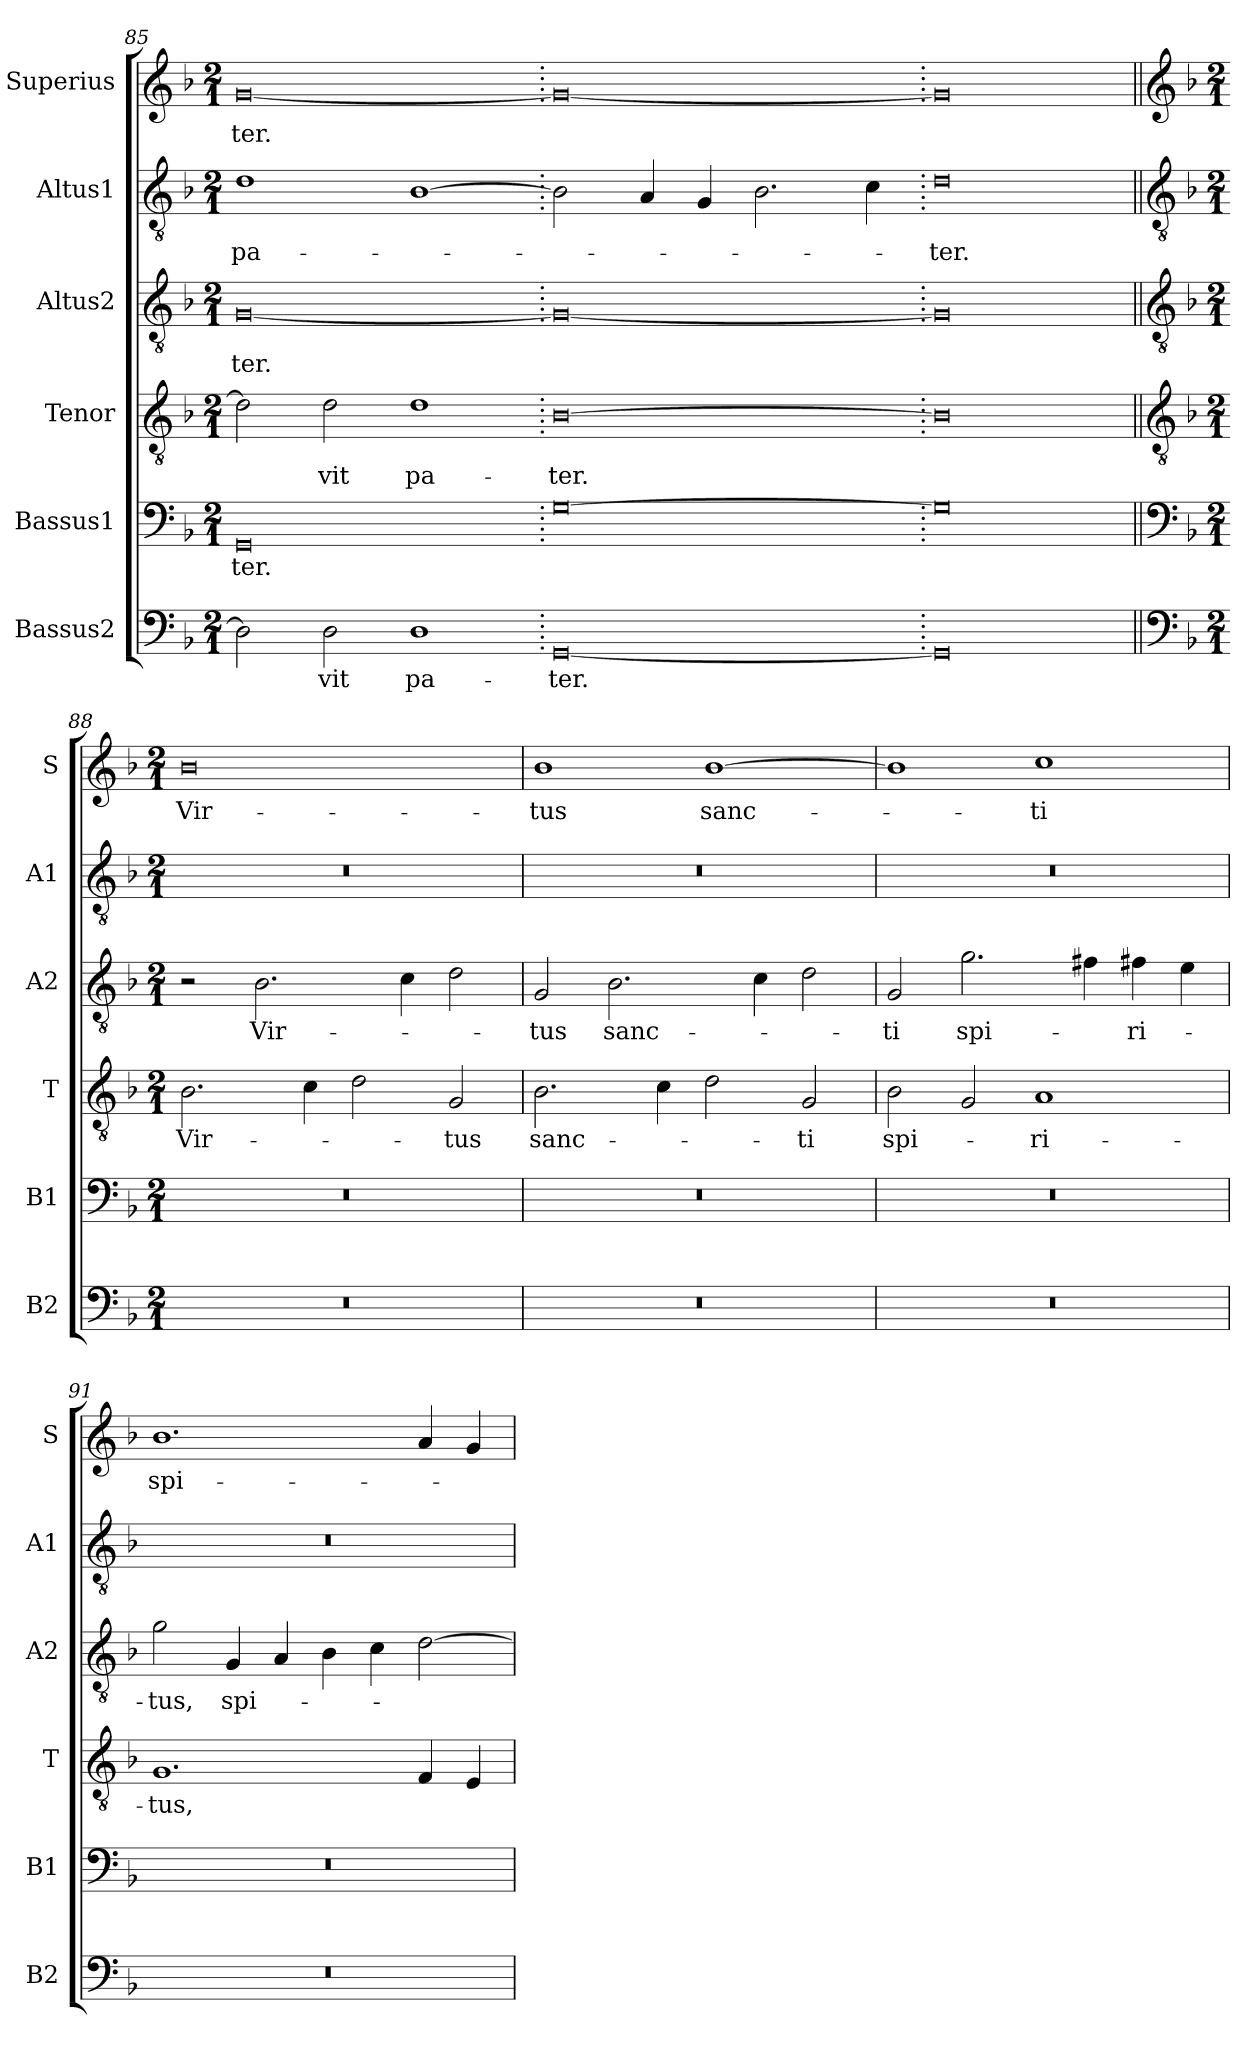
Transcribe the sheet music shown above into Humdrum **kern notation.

**kern	**text	**kern	**text	**kern	**text	**kern	**text	**kern	**text	**kern	**text
*part6	*part6	*part5	*part5	*part4	*part4	*part3	*part3	*part2	*part2	*part1	*part1
*staff6	*staff6	*staff5	*staff5	*staff4	*staff4	*staff3	*staff3	*staff2	*staff2	*staff1	*staff1
*I"Bassus2	*	*I"Bassus1	*	*I"Tenor	*	*I"Altus2	*	*I"Altus1	*	*I"Superius	*
*I'B2	*	*I'B1	*	*I'T	*	*I'A2	*	*I'A1	*	*I'S	*
*clefF4	*	*clefF4	*	*clefGv2	*	*clefGv2	*	*clefGv2	*	*clefG2	*
*k[b-]	*	*k[b-]	*	*k[b-]	*	*k[b-]	*	*k[b-]	*	*k[b-]	*
*M2/1	*	*M2/1	*	*M2/1	*	*M2/1	*	*M2/1	*	*M2/1	*
=85	=85	=85	=85	=85	=85	=85	=85	=85	=85	=85	=85
2D\]	.	0GG	-ter.	2d\]	.	[0G	-ter.	1d	pa-	[0g	-ter.
2D\	-vit	.	.	2d\	-vit	.	.	.	.	.	.
1D	pa-	.	.	1d	pa-	.	.	[1B-	.	.	.
=86.	=86.	=86.	=86.	=86.	=86.	=86.	=86.	=86.	=86.	=86.	=86.
[0GG	-ter.	[0G	.	[0B-	-ter.	0G_	.	2B-\]	.	0g_	.
.	.	.	.	.	.	.	.	4A/	.	.	.
.	.	.	.	.	.	.	.	4G/	.	.	.
.	.	.	.	.	.	.	.	2.B-\	.	.	.
.	.	.	.	.	.	.	.	4c\	.	.	.
=87.	=87.	=87.	=87.	=87.	=87.	=87.	=87.	=87.	=87.	=87.	=87.
0GG]	.	0G]	.	0B-]	.	0G]	.	0d	-ter.	0g]	.
!!LO:LB:g=z
=88||	=88||	=88||	=88||	=88||	=88||	=88||	=88||	=88||	=88||	=88||	=88||
*clefF4	*	*clefF4	*	*clefGv2	*	*clefGv2	*	*clefGv2	*	*clefG2	*
*k[b-]	*	*k[b-]	*	*k[b-]	*	*k[b-]	*	*k[b-]	*	*k[b-]	*
*M2/1	*	*M2/1	*	*M2/1	*	*M2/1	*	*M2/1	*	*M2/1	*
0r	.	0r	.	2.B-\	Vir-	2r	.	0r	.	0b-	Vir-
.	.	.	.	.	.	2.B-\	Vir-	.	.	.	.
.	.	.	.	4c\	.	.	.	.	.	.	.
.	.	.	.	2d\	.	.	.	.	.	.	.
.	.	.	.	.	.	4c\	.	.	.	.	.
.	.	.	.	2G/	-tus	2d\	.	.	.	.	.
=89	=89	=89	=89	=89	=89	=89	=89	=89	=89	=89	=89
0r	.	0r	.	2.B-\	sanc-	2G/	-tus	0r	.	1b-	-tus
.	.	.	.	.	.	2.B-\	sanc-	.	.	.	.
.	.	.	.	4c\	.	.	.	.	.	.	.
.	.	.	.	2d\	.	.	.	.	.	[1b-	sanc-
.	.	.	.	.	.	4c\	.	.	.	.	.
.	.	.	.	2G/	-ti	2d\	.	.	.	.	.
=90	=90	=90	=90	=90	=90	=90	=90	=90	=90	=90	=90
0r	.	0r	.	2B-\	spi-	2G/	-ti	0r	.	1b-]	.
.	.	.	.	2G/	.	2.g\	spi-	.	.	.	.
.	.	.	.	1A	-ri-	.	.	.	.	1cc	-ti
.	.	.	.	.	.	4f#X\	.	.	.	.	.
.	.	.	.	.	.	4f#X\	-ri-	.	.	.	.
.	.	.	.	.	.	4e\	.	.	.	.	.
=91	=91	=91	=91	=91	=91	=91	=91	=91	=91	=91	=91
0r	.	0r	.	1.G	-tus,	2g\	-tus,	0r	.	1.b-	spi-
.	.	.	.	.	.	4G/	spi-	.	.	.	.
.	.	.	.	.	.	4A/	.	.	.	.	.
.	.	.	.	.	.	4B-\	.	.	.	.	.
.	.	.	.	.	.	4c\	.	.	.	.	.
.	.	.	.	4F/	.	[2d\	.	.	.	4a/	.
.	.	.	.	4E/	.	.	.	.	.	4g/	.
=	=	=	=	=	=	=	=	=	=	=	=
*-	*-	*-	*-	*-	*-	*-	*-	*-	*-	*-	*-
